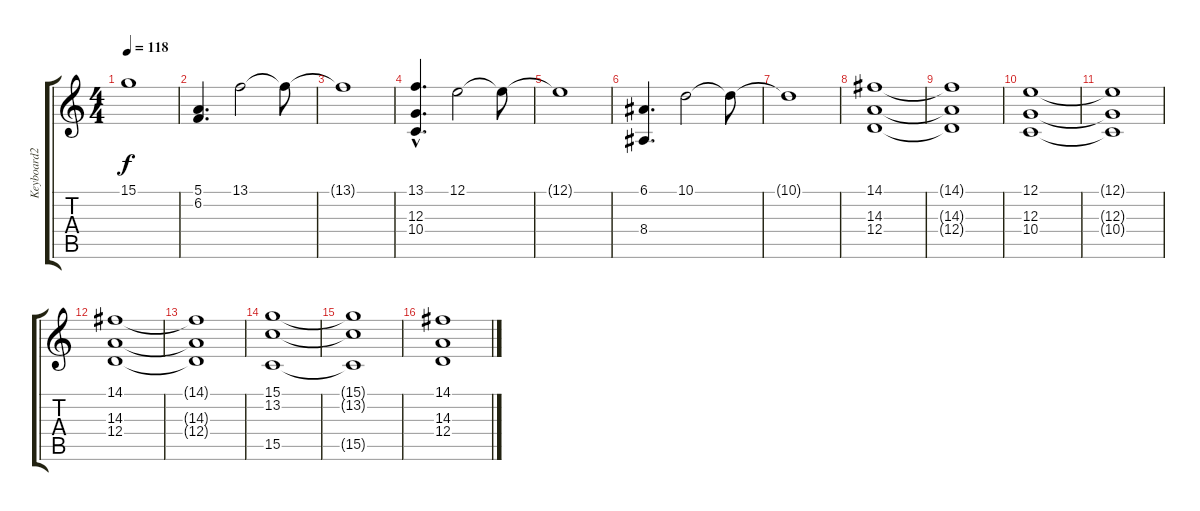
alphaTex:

\track ("Keyboard2" "Keyboard2") {instrument synthbrass1}
\staff {score tabs}
\tuning (E4 B3 G3 D3 A2 E2) {hide}
\ts (4 4)
\tempo 118
\clef g2
\ks c
15.1{t}.1{dy f} |
(5.1 6.2).4{d} 13.1.2 13.1{t}.8 |
13.1{t}.1 |
(13.1{hac} 12.3 10.4).4{d} 12.1.2 12.1{t}.8 |
12.1{t}.1 |
(6.1 8.4).4{d} 10.1.2 10.1{t}.8 |
10.1{t}.1 |
(14.1 14.3 12.4).1 |
(14.1{t} 14.3{t} 12.4{t}).1 |
(12.1 12.3 10.4).1 |
(12.1{t} 12.3{t} 10.4{t}).1 |
(14.1 14.3 12.4).1 |
(14.1{t} 14.3{t} 12.4{t}).1 |
(15.1 13.2 15.5).1 |
(15.1{t} 13.2{t} 15.5{t}).1 |
(14.1 14.3 12.4).1
